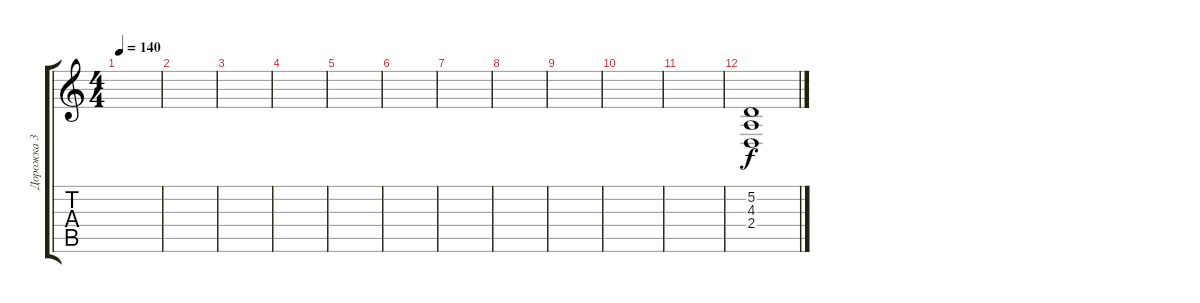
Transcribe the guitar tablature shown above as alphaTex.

\track ("Дорожка 3" "Дорожка 3") {instrument harpsichord}
\staff {score tabs}
\tuning (D4 A3 F3 C3 G2 D2) {hide}
\ts (4 4)
\tempo 140
\clef g2
\ks c
|
|
|
|
|
|
|
|
|
|
|
(5.2 4.3 2.4).1
